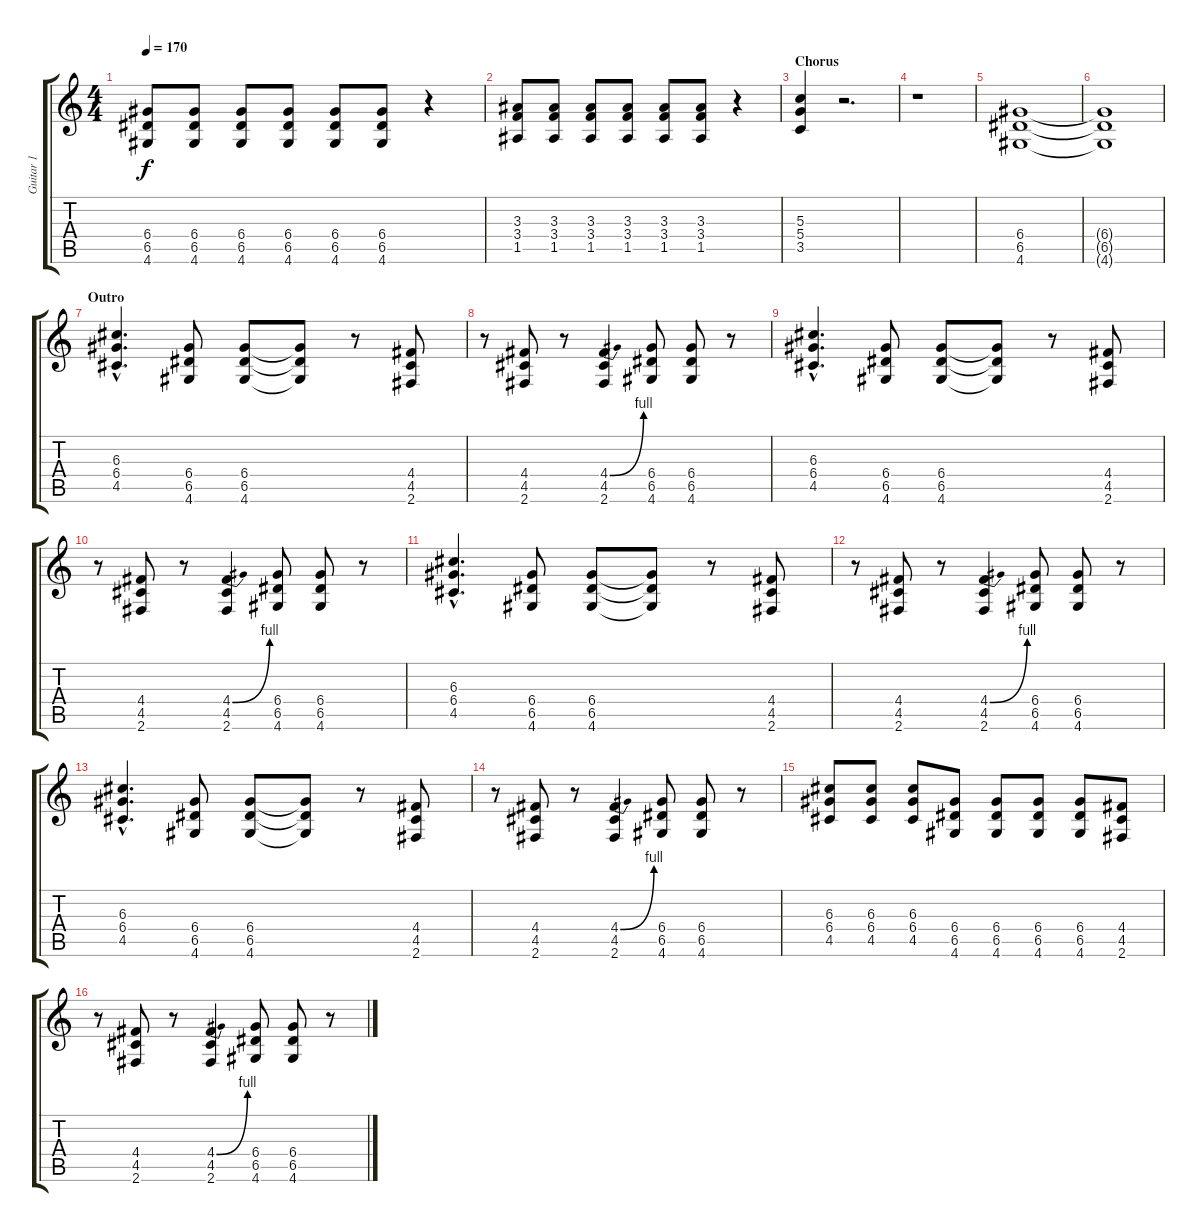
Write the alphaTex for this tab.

\track ("Guitar 1" "Guitar 1") {instrument distortionguitar}
\staff {score tabs}
\tuning (E4 B3 G3 D3 A2 E2) {hide}
\ts (4 4)
\tempo 170
\clef g2
\ks c
(6.4 6.5 4.6).8{dy f} (6.4 6.5 4.6).8 (6.4 6.5 4.6).8 (6.4 6.5 4.6).8 (6.4 6.5 4.6).8 (6.4 6.5 4.6).8 r.4 |
(3.3 3.4 1.5).8 (3.3 3.4 1.5).8 (3.3 3.4 1.5).8 (3.3 3.4 1.5).8 (3.3 3.4 1.5).8 (3.3 3.4 1.5).8 r.4 |
\section ("" "Chorus")
(5.3 5.4 3.5).4 r.2{d} |
r.1 |
(6.4 6.5 4.6).1 |
(6.4{t} 6.5{t} 4.6{t}).1 |
\section ("" "Outro")
(6.3{hac} 6.4{hac} 4.5{hac}).4{d} (6.4 6.5 4.6).8 (6.4 6.5 4.6).8 (6.4{t} 6.5{t} 4.6{t}).8 r.8 (4.4 4.5 2.6).8 |
r.8 (4.4 4.5 2.6).8 r.8 (4.4{be (bend 0 0 60 4)} 4.5 2.6).4 (6.4 6.5 4.6).8 (6.4 6.5 4.6).8 r.8 |
(6.3{hac} 6.4{hac} 4.5{hac}).4{d} (6.4 6.5 4.6).8 (6.4 6.5 4.6).8 (6.4{t} 6.5{t} 4.6{t}).8 r.8 (4.4 4.5 2.6).8 |
r.8 (4.4 4.5 2.6).8 r.8 (4.4{be (bend 0 0 60 4)} 4.5 2.6).4 (6.4 6.5 4.6).8 (6.4 6.5 4.6).8 r.8 |
(6.3{hac} 6.4{hac} 4.5{hac}).4{d} (6.4 6.5 4.6).8 (6.4 6.5 4.6).8 (6.4{t} 6.5{t} 4.6{t}).8 r.8 (4.4 4.5 2.6).8 |
r.8 (4.4 4.5 2.6).8 r.8 (4.4{be (bend 0 0 60 4)} 4.5 2.6).4 (6.4 6.5 4.6).8 (6.4 6.5 4.6).8 r.8 |
(6.3{hac} 6.4{hac} 4.5{hac}).4{d} (6.4 6.5 4.6).8 (6.4 6.5 4.6).8 (6.4{t} 6.5{t} 4.6{t}).8 r.8 (4.4 4.5 2.6).8 |
r.8 (4.4 4.5 2.6).8 r.8 (4.4{be (bend 0 0 60 4)} 4.5 2.6).4 (6.4 6.5 4.6).8 (6.4 6.5 4.6).8 r.8 |
(6.3 6.4 4.5).8 (6.3 6.4 4.5).8 (6.3 6.4 4.5).8 (6.4 6.5 4.6).8 (6.4 6.5 4.6).8 (6.4 6.5 4.6).8 (6.4 6.5 4.6).8 (4.4 4.5 2.6).8 |
r.8 (4.4 4.5 2.6).8 r.8 (4.4{be (bend 0 0 60 4)} 4.5 2.6).4 (6.4 6.5 4.6).8 (6.4 6.5 4.6).8 r.8
